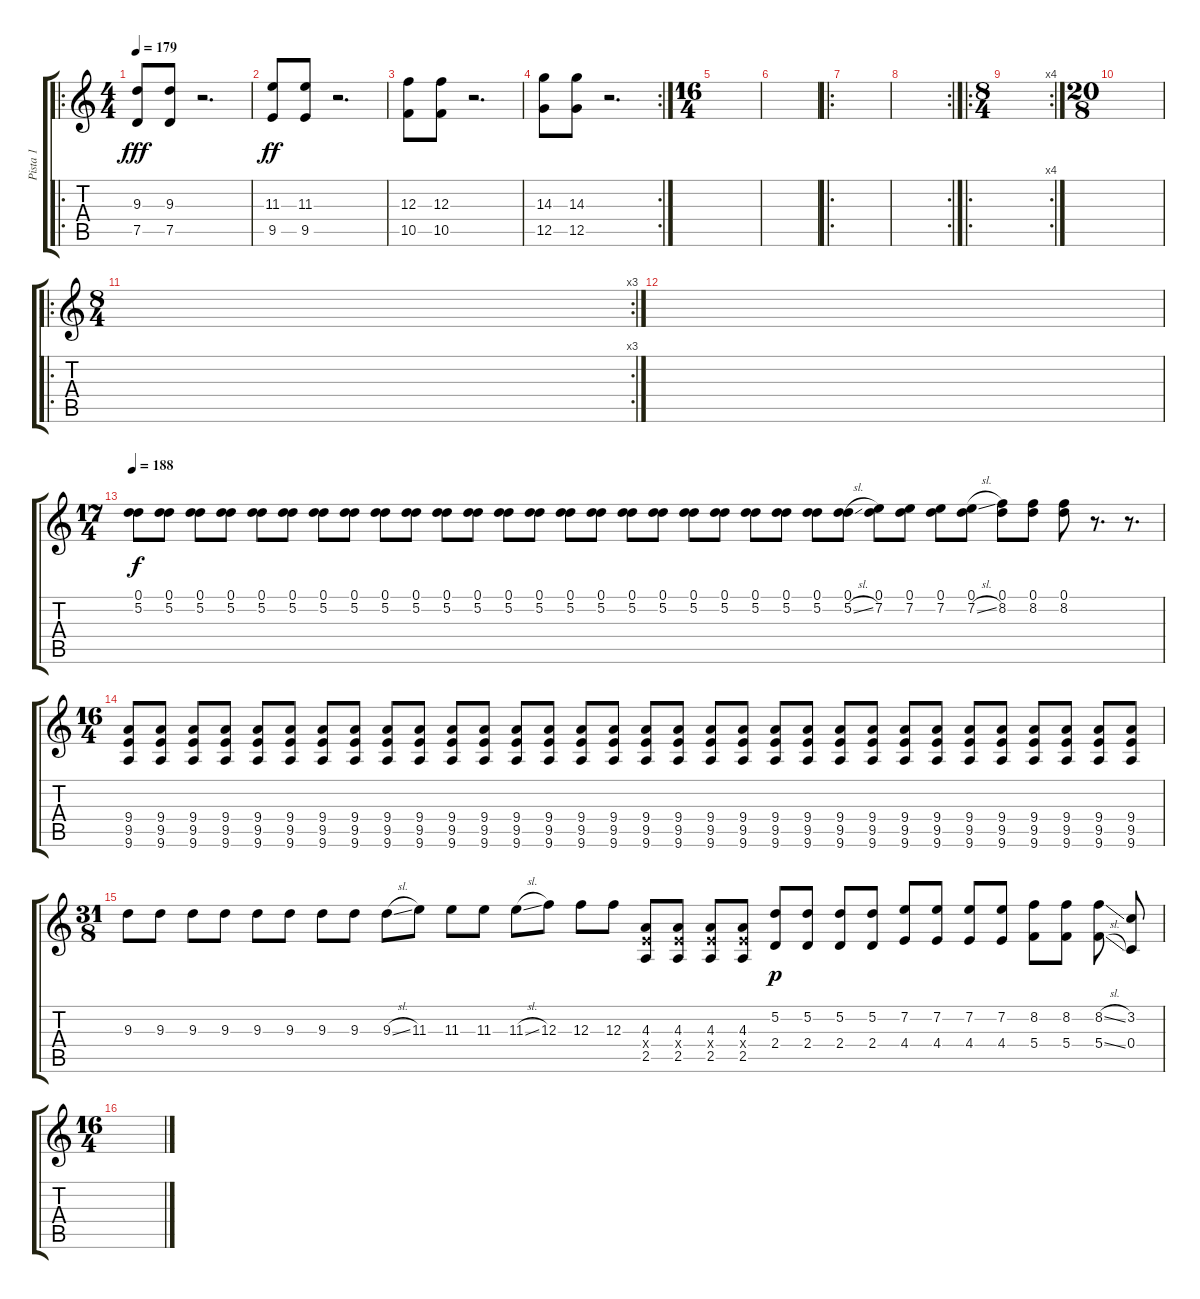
\track ("Pista 1" "Pista 1") {instrument distortionguitar bank 127}
\staff {score tabs}
\tuning (D4 A3 F3 C3 G2 C2) {hide}
\ro
\ts (4 4)
\tempo 179
\clef g2
\ks c
(9.3 7.5).8{dy fff} (9.3 7.5).8 r.2{d} |
(11.3 9.5).8{dy ff} (11.3 9.5).8 r.2{d} |
(12.3 10.5).8 (12.3 10.5).8 r.2{d} |
\rc 2
(14.3 12.5).8 (14.3 12.5).8 r.2{d} |
\ts (16 4)
|
|
\ro
|
\rc 2
|
\ro
\rc 4
\ts (8 4)
|
\ts (20 8)
|
\ro
\rc 3
\ts (8 4)
|
|
\ts (17 4)
\tempo 186
\tempo 188
(0.1 5.2).8{dy f} (0.1 5.2).8 (0.1 5.2).8 (0.1 5.2).8 (0.1 5.2).8 (0.1 5.2).8 (0.1 5.2).8 (0.1 5.2).8 (0.1 5.2).8 (0.1 5.2).8 (0.1 5.2).8 (0.1 5.2).8 (0.1 5.2).8 (0.1 5.2).8 (0.1 5.2).8 (0.1 5.2).8 (0.1 5.2).8 (0.1 5.2).8 (0.1 5.2).8 (0.1 5.2).8 (0.1 5.2).8 (0.1 5.2).8 (0.1 5.2).8 (0.1 5.2{sl}).8 (0.1 7.2).8 (0.1 7.2).8 (0.1 7.2).8 (0.1 7.2{sl}).8 (0.1 8.2).8 (0.1 8.2).8 (0.1 8.2).8 r.8{d} r.8{d} |
\ts (16 4)
(9.4 9.5 9.6).8 (9.4 9.5 9.6).8 (9.4 9.5 9.6).8 (9.4 9.5 9.6).8 (9.4 9.5 9.6).8 (9.4 9.5 9.6).8 (9.4 9.5 9.6).8 (9.4 9.5 9.6).8 (9.4 9.5 9.6).8 (9.4 9.5 9.6).8 (9.4 9.5 9.6).8 (9.4 9.5 9.6).8 (9.4 9.5 9.6).8 (9.4 9.5 9.6).8 (9.4 9.5 9.6).8 (9.4 9.5 9.6).8 (9.4 9.5 9.6).8 (9.4 9.5 9.6).8 (9.4 9.5 9.6).8 (9.4 9.5 9.6).8 (9.4 9.5 9.6).8 (9.4 9.5 9.6).8 (9.4 9.5 9.6).8 (9.4 9.5 9.6).8 (9.4 9.5 9.6).8 (9.4 9.5 9.6).8 (9.4 9.5 9.6).8 (9.4 9.5 9.6).8 (9.4 9.5 9.6).8 (9.4 9.5 9.6).8 (9.4 9.5 9.6).8 (9.4 9.5 9.6).8 |
\ts (31 8)
9.3.8 9.3.8 9.3.8 9.3.8 9.3.8 9.3.8 9.3.8 9.3.8 9.3{sl}.8 11.3.8 11.3.8 11.3.8 11.3{sl}.8 12.3.8 12.3.8 12.3.8 (4.3 4.4{x} 2.5).8 (4.3 4.4{x} 2.5).8 (4.3 4.4{x} 2.5).8 (4.3 4.4{x} 2.5).8 (5.2 2.4).8{dy p} (5.2 2.4).8 (5.2 2.4).8 (5.2 2.4).8 (7.2 4.4).8 (7.2 4.4).8 (7.2 4.4).8 (7.2 4.4).8 (8.2 5.4).8 (8.2 5.4).8 (8.2{sl} 5.4{sl}).8 (3.2 0.4).8 |
\ts (16 4)
